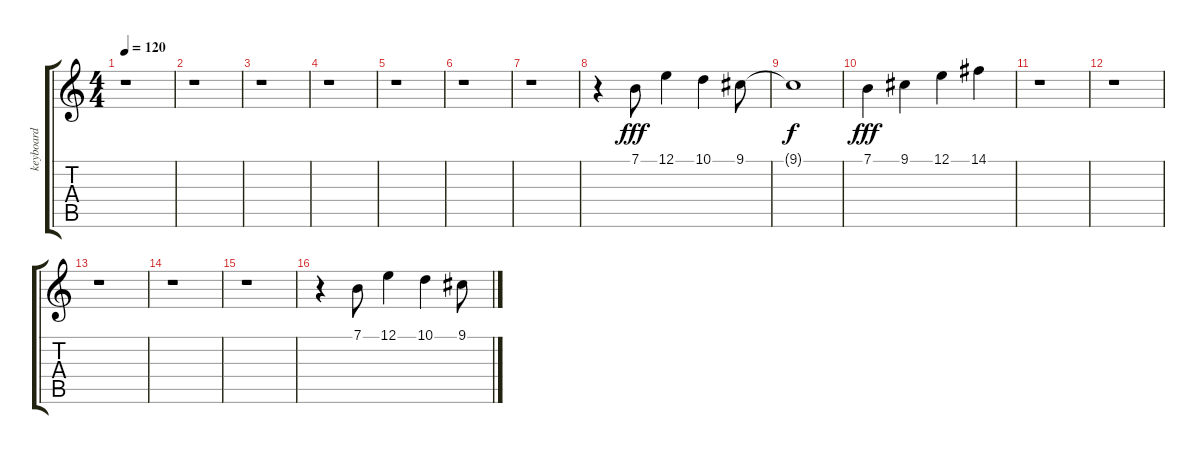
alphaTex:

\track ("keyboard" "keyboard") {instrument electricpiano2}
\staff {score tabs}
\tuning (E4 B3 G3 D3 A2 E2) {hide}
\ts (4 4)
\tempo 120
\clef g2
\ks c
r.1{dy fff} |
r.1 |
r.1 |
r.1 |
r.1 |
r.1 |
r.1 |
r.4 7.1.8 12.1.4 10.1.4 9.1.8 |
9.1{t}.1{dy f} |
7.1.4{dy fff} 9.1.4 12.1.4 14.1.4 |
r.1 |
r.1 |
r.1 |
r.1 |
r.1 |
r.4 7.1.8 12.1.4 10.1.4 9.1.8
